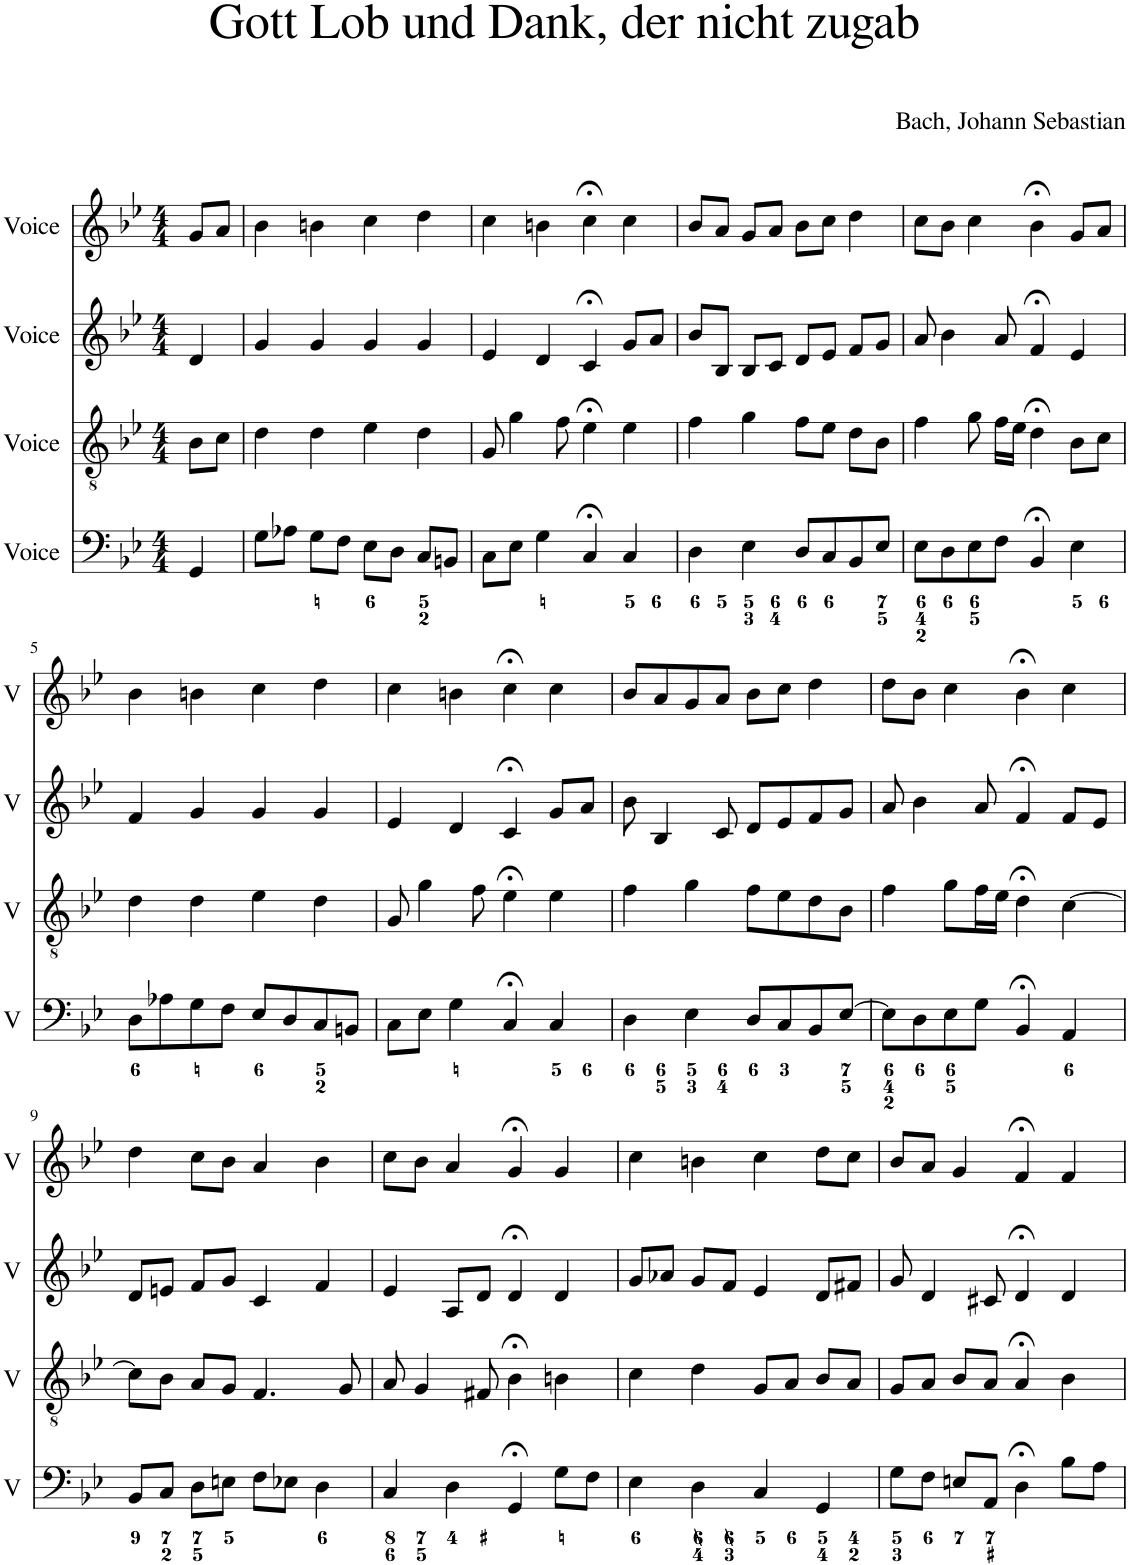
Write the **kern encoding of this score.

**kern	**kern	**kern	**kern
*part4	*part3	*part2	*part1
*staff4	*staff3	*staff2	*staff1
*I"Voice	*I"Voice	*I"Voice	*I"Voice
*I'V	*I'V	*I'V	*I'V
*clefF4	*clefGv2	*clefG2	*clefG2
*k[b-e-]	*k[b-e-]	*k[b-e-]	*k[b-e-]
*M4/4	*M4/4	*M4/4	*M4/4
=	=	=	=
4GG/	8B-\L	4d/	8g/L
.	8c\J	.	8a/J
=1	=1	=1	=1
8G\L	4d\	4g/	4b-\
8A-X\J	.	.	.
8G\L	4d\	4g/	4bn\
8F\J	.	.	.
8E-\L	4e-\	4g/	4cc\
8D\J	.	.	.
8C/L	4d\	4g/	4dd\
8BBn/J	.	.	.
=2	=2	=2	=2
8C\L	8G/	4e-/	4cc\
8E-\J	4g\	.	.
4G\	.	4d/	4bn\
.	8f\	.	.
4C;</	4e-;<\	4c;</	4cc;<\
4C/	4e-\	8g/L	4cc\
.	.	8a/J	.
=3	=3	=3	=3
4D\	4f\	8b-/L	8b-/L
.	.	8B-/J	8a/J
4E-\	4g\	8B-/L	8g/L
.	.	8c/J	8a/J
8D/L	8f\L	8d/L	8b-\L
8C/	8e-\J	8e-/J	8cc\J
8BB-/	8d\L	8f/L	4dd\
8E-/J	8B-\J	8g/J	.
=4	=4	=4	=4
8E-\L	4f\	8a/	8cc\L
8D\	.	4b-\	8b-\J
8E-\	8g\	.	4cc\
8F\J	16f\LL	8a/	.
.	16e-\JJ	.	.
4BB-;</	4d;<\	4f;</	4b-;<\
4E-\	8B-\L	4e-/	8g/L
.	8c\J	.	8a/J
!!LO:LB:g=z
=5	=5	=5	=5
8D\L	4d\	4f/	4b-\
8A-X\	.	.	.
8G\	4d\	4g/	4bn\
8F\J	.	.	.
8E-/L	4e-\	4g/	4cc\
8D/	.	.	.
8C/	4d\	4g/	4dd\
8BBn/J	.	.	.
=6	=6	=6	=6
8C\L	8G/	4e-/	4cc\
8E-\J	4g\	.	.
4G\	.	4d/	4bn\
.	8f\	.	.
4C;</	4e-;<\	4c;</	4cc;<\
4C/	4e-\	8g/L	4cc\
.	.	8a/J	.
=7	=7	=7	=7
4D\	4f\	8b-\	8b-/L
.	.	4B-/	8a/
4E-\	4g\	.	8g/
.	.	8c/	8a/J
8D/L	8f\L	8d/L	8b-\L
8C/	8e-\	8e-/	8cc\J
8BB-/	8d\	8f/	4dd\
[8E-/J	8B-\J	8g/J	.
=8	=8	=8	=8
8E-\L]	4f\	8a/	8dd\L
8D\	.	4b-\	8b-\J
8E-\	8g\L	.	4cc\
8G\J	16f\L	8a/	.
.	16e-\JJ	.	.
4BB-;</	4d;<\	4f;</	4b-;<\
4AA/	[4c\	8f/L	4cc\
.	.	8e-/J	.
!!LO:LB:g=z
=9	=9	=9	=9
8BB-/L	8c\L]	8d/L	4dd\
8C/J	8B-\J	8en/J	.
8D\L	8A/L	8f/L	8cc\L
8En\J	8G/J	8g/J	8b-\J
8F\L	4.F/	4c/	4a/
8E-X\J	.	.	.
4D\	.	4f/	4b-\
.	8G/	.	.
=10	=10	=10	=10
4C/	8A/	4e-/	8cc\L
.	4G/	.	8b-\J
4D\	.	8A/L	4a/
.	8F#X/	8d/J	.
4GG;</	4B-;<\	4d;</	4g;</
8G\L	4Bn\	4d/	4g/
8F\J	.	.	.
=11	=11	=11	=11
4E-\	4c\	8g/L	4cc\
.	.	8a-X/J	.
4D\	4d\	8g/L	4bn\
.	.	8f/J	.
4C/	8G/L	4e-/	4cc\
.	8A/J	.	.
4GG/	8B-/L	8d/L	8dd\L
.	8A/J	8f#X/J	8cc\J
=12	=12	=12	=12
8G\L	8G/L	8g/	8b-/L
8F\J	8A/J	4d/	8a/J
8En/L	8B-/L	.	4g/
8AA/J	8A/J	8c#X/	.
4D;<\	4A;</	4d;</	4f;</
8B-\L	4B-\	4d/	4f/
8A\J	.	.	.
=	=	=	=
*-	*-	*-	*-
